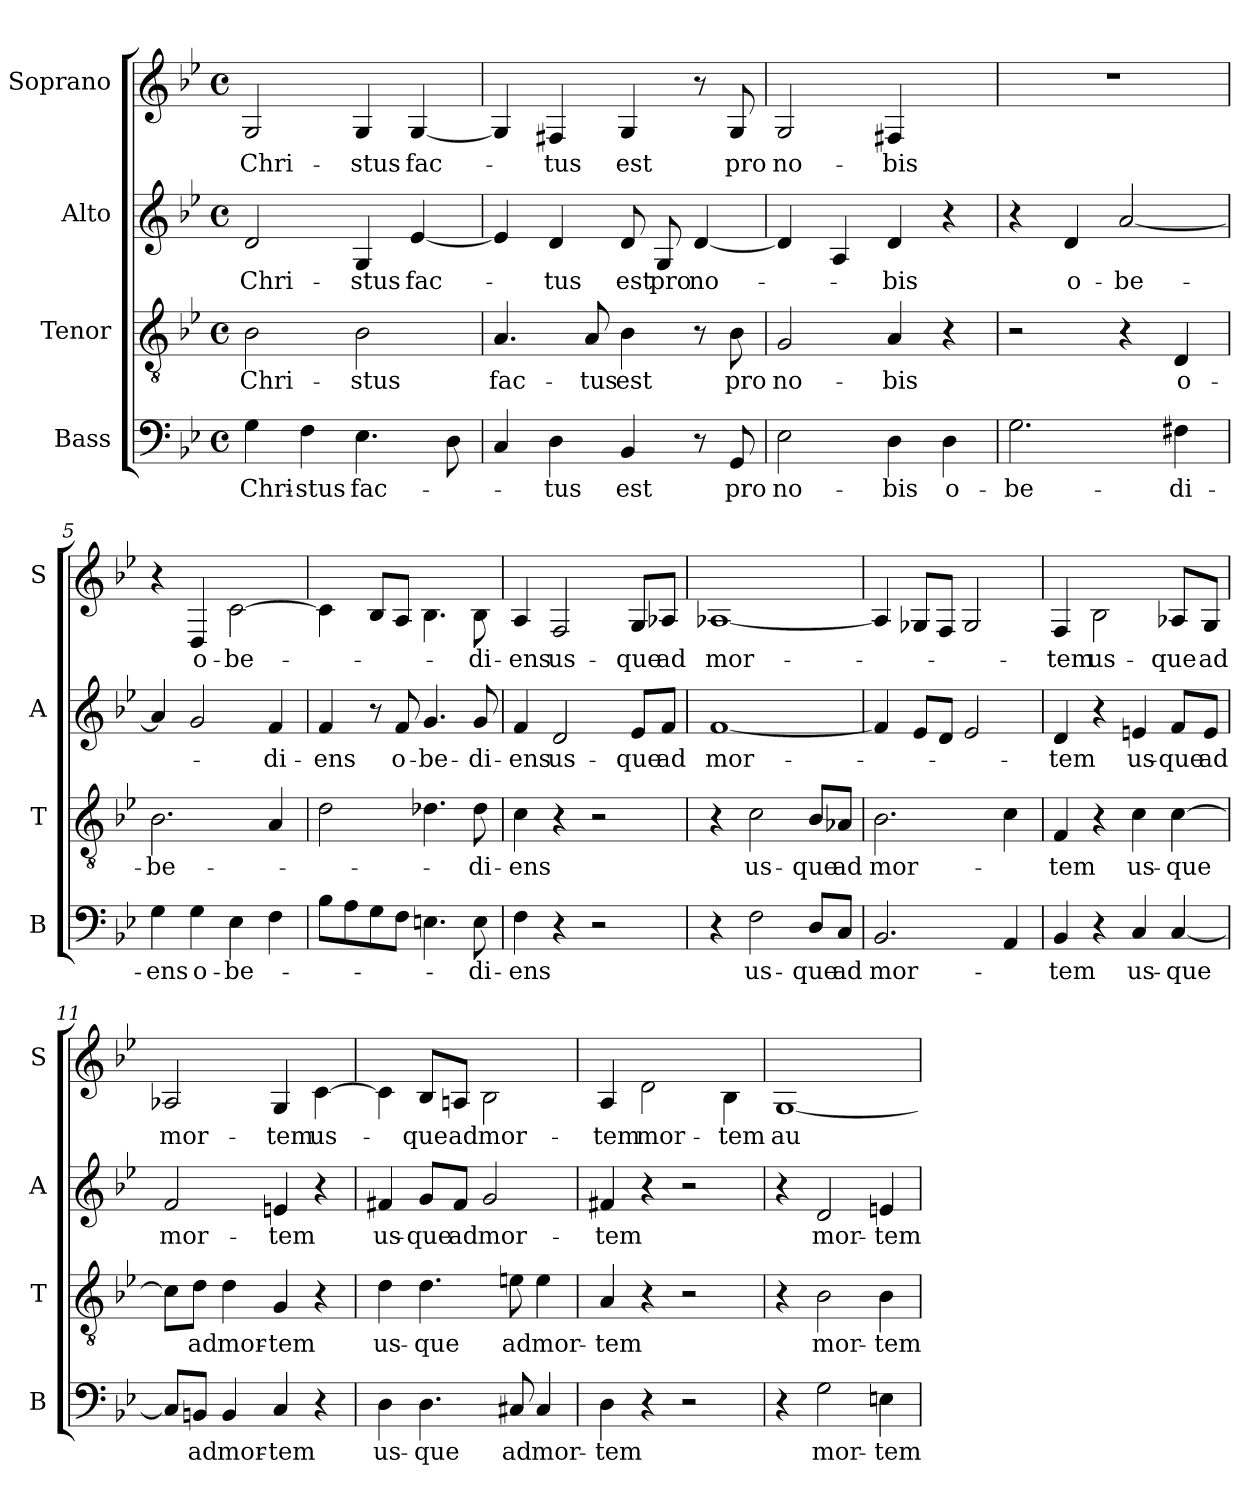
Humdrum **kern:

**kern	**text	**kern	**text	**kern	**text	**kern	**text
*part4	*part4	*part3	*part3	*part2	*part2	*part1	*part1
*staff4	*staff4	*staff3	*staff3	*staff2	*staff2	*staff1	*staff1
*I"Bass	*	*I"Tenor	*	*I"Alto	*	*I"Soprano	*
*I'B	*	*I'T	*	*I'A	*	*I'S	*
*clefF4	*	*clefGv2	*	*clefG2	*	*clefG2	*
*	*	*	*	*	*	*ITrd-7c-12	*
*k[b-e-]	*	*k[b-e-]	*	*k[b-e-]	*	*k[b-e-]	*
*g:	*	*g:	*	*g:	*	*g:	*
*M4/4	*	*M4/4	*	*M4/4	*	*M4/4	*
*met(c)	*	*met(c)	*	*met(c)	*	*met(c)	*
=1	=1	=1	=1	=1	=1	=1	=1
4G\	Chri-	2B-\	Chri-	2d/	Chri-	2g/	Chri-
4F\	-stus	.	.	.	.	.	.
4.E-\	fac-	2B-\	-stus	4G/	-stus	4g/	-stus
.	.	.	.	[4e-/	fac-	[4g/	fac-
8D\	.	.	.	.	.	.	.
=2	=2	=2	=2	=2	=2	=2	=2
4C/	.	4.A/	fac-	4e-/]	.	4g/]	.
4D\	-tus	.	.	4d/	-tus	4f#X/	-tus
.	.	8A/	-tus	.	.	.	.
4BB-/	est	4B-\	est	8d/	est	4g/	est
.	.	.	.	8G/	pro	.	.
8r	.	8r	.	[4d/	no-	8r	.
8GG/	pro	8B-\	pro	.	.	8g/	pro
=3	=3	=3	=3	=3	=3	=3	=3
2E-\	no-	2G/	no-	4d/]	.	2g/	no-
.	.	.	.	4A/	.	.	.
4D\	-bis	4A/	-bis	4d/	-bis	4f#X/	-bis
4D\	o-	4r	.	4r	.	4ryy	.
=4	=4	=4	=4	=4	=4	=4	=4
2.G\	-be-	2r	.	4r	.	1r	.
.	.	.	.	4d/	o-	.	.
.	.	4r	.	[2a/	-be-	.	.
4F#X\	-di-	4D/	o-	.	.	.	.
=5	=5	=5	=5	=5	=5	=5	=5
4G\	-ens	2.B-\	-be-	4a/]	.	4r	.
4G\	o-	.	.	2g/	.	4d/	o-
4E-\	-be-	.	.	.	.	[2cc\	-be-
4F\	.	4A/	.	4f/	-di-	.	.
!!LO:LB:g=z
=6	=6	=6	=6	=6	=6	=6	=6
8B-\L	.	2d\	.	4f/	-ens	4cc\]	.
8A\	.	.	.	.	.	.	.
8G\	.	.	.	8r	.	8b-/L	.
8F\J	.	.	.	8f/	o-	8a/J	.
4.En\	.	4.d-X\	.	4.g/	-be-	4.b-\	.
8E\	-di-	8d-\	-di-	8g/	-di-	8b-\	-di-
=7	=7	=7	=7	=7	=7	=7	=7
4F\	-ens	4c\	-ens	4f/	ens	4a/	-ens
4r	.	4r	.	2d/	us-	2f/	us-
2r	.	2r	.	.	.	.	.
.	.	.	.	8e-/L	-que	8g/L	-que
.	.	.	.	8f/J	ad	8a-X/J	ad
=8	=8	=8	=8	=8	=8	=8	=8
4r	.	4r	.	[1f	mor-	[1a-X	mor-
2F\	us-	2c\	us-	.	.	.	.
8D/L	-que	8B-/L	-que	.	.	.	.
8C/J	ad	8A-X/J	ad	.	.	.	.
=9	=9	=9	=9	=9	=9	=9	=9
2.BB-/	mor-	2.B-\	mor-	4f/]	.	4a-/]	.
.	.	.	.	8e-/L	.	8g-X/L	.
.	.	.	.	8d/J	.	8f/J	.
.	.	.	.	2e-/	.	2g-/	.
4AA/	.	4c\	.	.	.	.	.
=10	=10	=10	=10	=10	=10	=10	=10
4BB-/	tem	4F/	-tem	4d/	-tem	4f/	-tem
4r	.	4r	.	4r	.	2b-\	us-
4C/	us-	4c\	us-	4en/	us-	.	.
[4C/	-que	[4c\	-que	8f/L	-que	8a-X/L	-que
.	.	.	.	8e/J	ad	8g/J	ad
!!LO:PB:g=z
=11	=11	=11	=11	=11	=11	=11	=11
8C/L]	.	8c\L]	.	2f/	mor-	2a-X/	mor-
8BBn/J	ad	8d\J	ad	.	.	.	.
4BB/	mor-	4d\	mor-	.	.	.	.
4C/	-tem	4G/	-tem	4en/	-tem	4g/	-tem
4r	.	4r	.	4r	.	[4cc\	us-
=12	=12	=12	=12	=12	=12	=12	=12
4D\	us-	4d\	us-	4f#X/	us-	4cc\]	.
4.D\	-que	4.d\	-que	8g/L	-que	8b-/L	-que
.	.	.	.	8f#/J	ad	8an/J	ad
.	.	.	.	2g/	mor-	2b-\	mor-
8C#X/	ad	8en\	ad	.	.	.	.
4C#/	mor-	4e\	mor-	.	.	.	.
=13	=13	=13	=13	=13	=13	=13	=13
4D\	-tem	4A/	-tem	4f#X/	-tem	4a/	-tem
4r	.	4r	.	4r	.	2dd\	mor-
2r	.	2r	.	2r	.	.	.
.	.	.	.	.	.	4b-\	-tem
=14	=14	=14	=14	=14	=14	=14	=14
4r	.	4r	.	4r	.	[1g	au-
2G\	mor-	2B-\	mor-	2d/	mor-	.	.
4En\	-tem	4B-\	-tem	4en/	-tem	.	.
=	=	=	=	=	=	=	=
*-	*-	*-	*-	*-	*-	*-	*-
